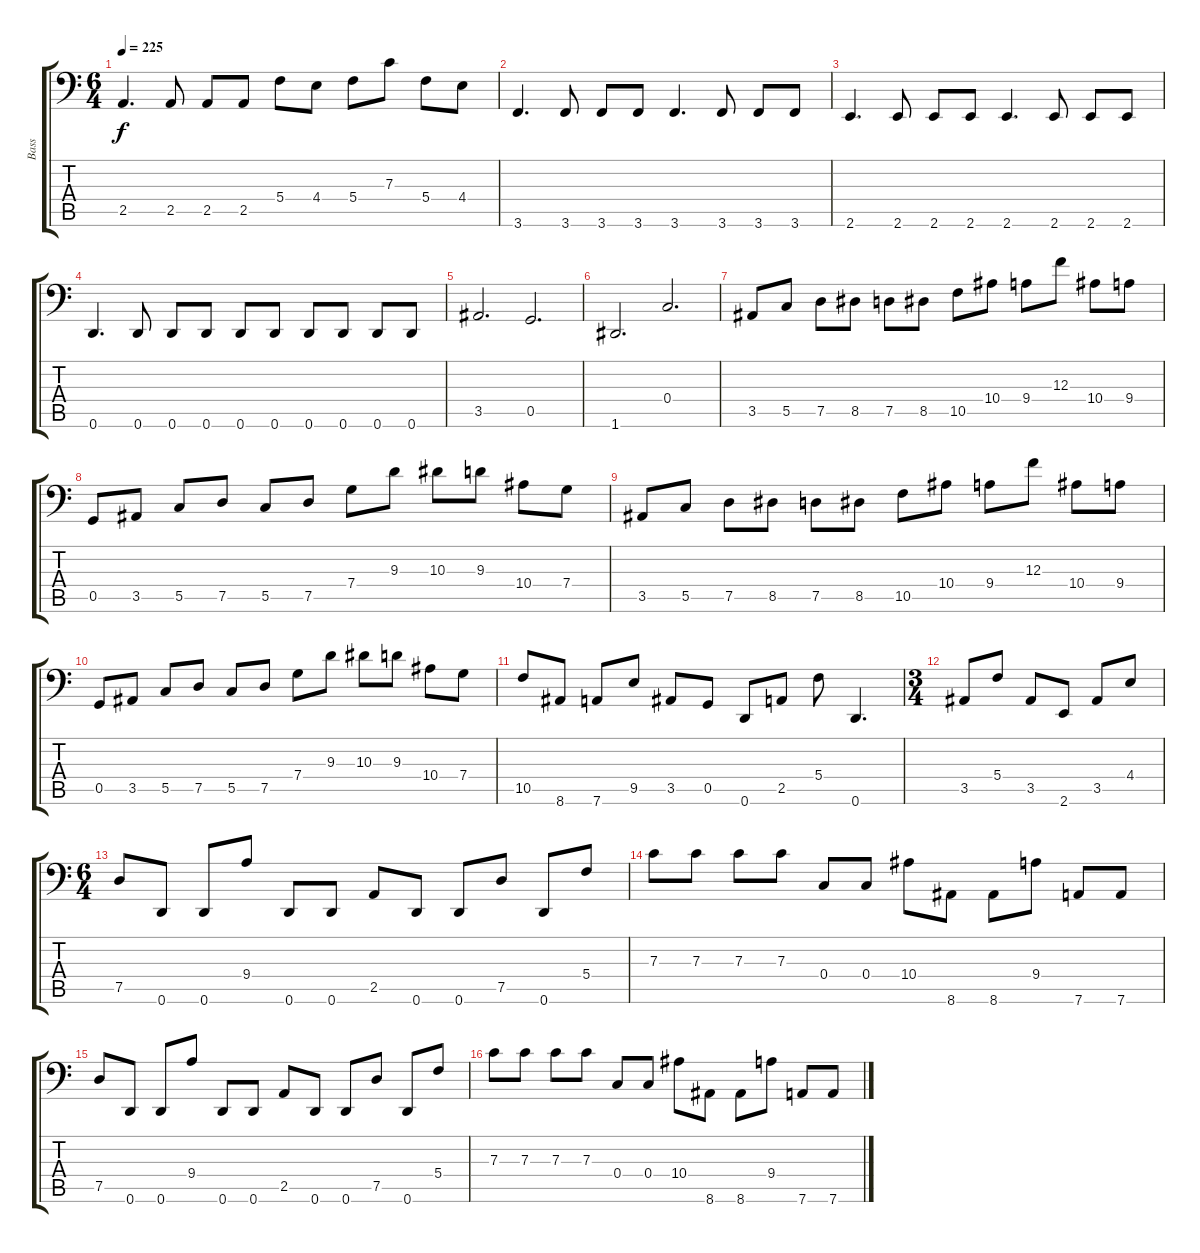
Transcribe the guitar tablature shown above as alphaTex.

\track ("Bass" "Bass") {instrument electricbasspick}
\staff {score tabs}
\tuning (D3 A2 F2 C2 G1 D1) {hide}
\ts (6 4)
\tempo 225
\clef f4
\ks c
2.5.4{d dy f} 2.5.8 2.5.8 2.5.8 5.4.8 4.4.8 5.4.8 7.3.8 5.4.8 4.4.8 |
3.6.4{d} 3.6.8 3.6.8 3.6.8 3.6.4{d} 3.6.8 3.6.8 3.6.8 |
2.6.4{d} 2.6.8 2.6.8 2.6.8 2.6.4{d} 2.6.8 2.6.8 2.6.8 |
0.6.4{d} 0.6.8 0.6.8 0.6.8 0.6.8 0.6.8 0.6.8 0.6.8 0.6.8 0.6.8 |
3.5.2{d} 0.5.2{d} |
1.6.2{d} 0.4.2{d} |
3.5.8 5.5.8 7.5.8 8.5.8 7.5.8 8.5.8 10.5.8 10.4.8 9.4.8 12.3.8 10.4.8 9.4.8 |
0.5.8 3.5.8 5.5.8 7.5.8 5.5.8 7.5.8 7.4.8 9.3.8 10.3.8 9.3.8 10.4.8 7.4.8 |
3.5.8 5.5.8 7.5.8 8.5.8 7.5.8 8.5.8 10.5.8 10.4.8 9.4.8 12.3.8 10.4.8 9.4.8 |
0.5.8 3.5.8 5.5.8 7.5.8 5.5.8 7.5.8 7.4.8 9.3.8 10.3.8 9.3.8 10.4.8 7.4.8 |
10.5.8 8.6.8 7.6.8 9.5.8 3.5.8 0.5.8 0.6.8 2.5.8 5.4.8 0.6.4{d} |
\ts (3 4)
3.5.8 5.4.8 3.5.8 2.6.8 3.5.8 4.4.8 |
\ts (6 4)
7.5.8 0.6.8 0.6.8 9.4.8 0.6.8 0.6.8 2.5.8 0.6.8 0.6.8 7.5.8 0.6.8 5.4.8 |
7.3.8 7.3.8 7.3.8 7.3.8 0.4.8 0.4.8 10.4.8 8.6.8 8.6.8 9.4.8 7.6.8 7.6.8 |
7.5.8 0.6.8 0.6.8 9.4.8 0.6.8 0.6.8 2.5.8 0.6.8 0.6.8 7.5.8 0.6.8 5.4.8 |
7.3.8 7.3.8 7.3.8 7.3.8 0.4.8 0.4.8 10.4.8 8.6.8 8.6.8 9.4.8 7.6.8 7.6.8
